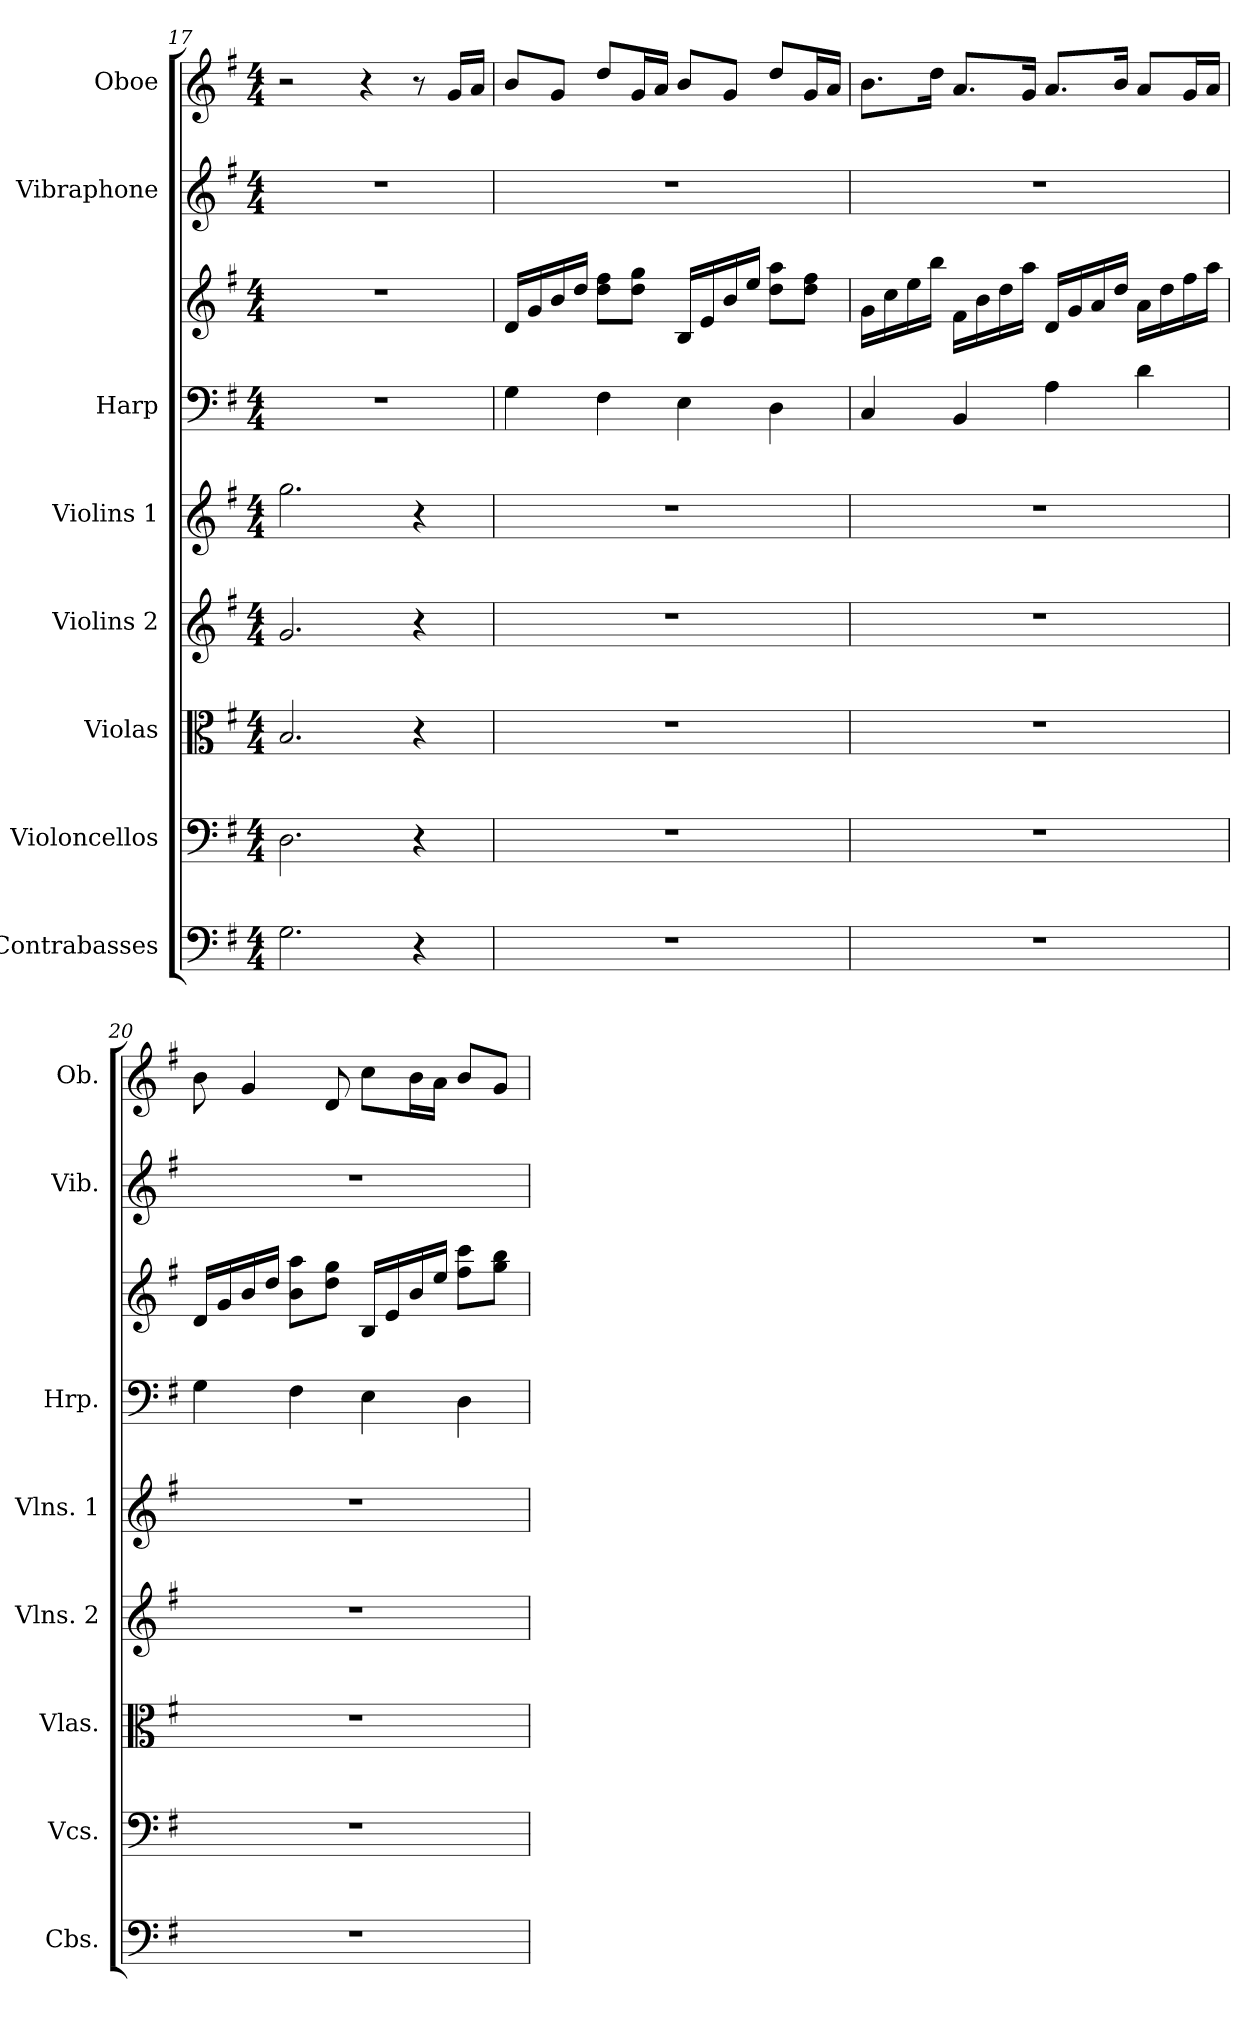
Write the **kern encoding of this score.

**kern	**kern	**kern	**kern	**kern	**kern	**kern	**kern	**kern
*part8	*part7	*part6	*part5	*part4	*part3	*part3	*part2	*part1
*staff9	*staff8	*staff7	*staff6	*staff5	*staff4	*staff3	*staff2	*staff1
*I"Contrabasses	*I"Violoncellos	*I"Violas	*I"Violins 2	*I"Violins 1	*I"Harp	*	*I"Vibraphone	*I"Oboe
*I'Cbs.	*I'Vcs.	*I'Vlas.	*I'Vlns. 2	*I'Vlns. 1	*I'Hrp.	*	*I'Vib.	*I'Ob.
*clefF4	*clefF4	*clefC3	*clefG2	*clefG2	*clefF4	*clefG2	*clefG2	*clefG2
*ITrd7c12	*	*	*	*	*	*	*	*
*k[f#]	*k[f#]	*k[f#]	*k[f#]	*k[f#]	*k[f#]	*k[f#]	*k[f#]	*k[f#]
*M4/4	*M4/4	*M4/4	*M4/4	*M4/4	*M4/4	*M4/4	*M4/4	*M4/4
=17	=17	=17	=17	=17	=17	=17	=17	=17
2.GG\	2.D\	2.B/	2.g/	2.gg\	1r	1r	1r	2r
.	.	.	.	.	.	.	.	4r
4r	4r	4r	4r	4r	.	.	.	8r
.	.	.	.	.	.	.	.	16g/LL
.	.	.	.	.	.	.	.	16a/JJ
=18	=18	=18	=18	=18	=18	=18	=18	=18
1r	1r	1r	1r	1r	4G\	16d/LL	1r	8b/L
.	.	.	.	.	.	16g/	.	.
.	.	.	.	.	.	16b/	.	8g/J
.	.	.	.	.	.	16dd/JJ	.	.
.	.	.	.	.	4F#\	8dd\ 8ff#\L	.	8dd/L
.	.	.	.	.	.	8dd\ 8gg\J	.	16g/L
.	.	.	.	.	.	.	.	16a/JJ
.	.	.	.	.	4E\	16B/LL	.	8b/L
.	.	.	.	.	.	16e/	.	.
.	.	.	.	.	.	16b/	.	8g/J
.	.	.	.	.	.	16ee/JJ	.	.
.	.	.	.	.	4D\	8dd\ 8aa\L	.	8dd/L
.	.	.	.	.	.	8dd\ 8ff#\J	.	16g/L
.	.	.	.	.	.	.	.	16a/JJ
!!LO:PB:g=z
=19	=19	=19	=19	=19	=19	=19	=19	=19
1r	1r	1r	1r	1r	4C/	16g\LL	1r	8.b\L
.	.	.	.	.	.	16cc\	.	.
.	.	.	.	.	.	16ee\	.	.
.	.	.	.	.	.	16bb\JJ	.	16dd\Jk
.	.	.	.	.	4BB/	16f#\LL	.	8.a/L
.	.	.	.	.	.	16b\	.	.
.	.	.	.	.	.	16dd\	.	.
.	.	.	.	.	.	16aa\JJ	.	16g/Jk
.	.	.	.	.	4A\	16d/LL	.	8.a/L
.	.	.	.	.	.	16g/	.	.
.	.	.	.	.	.	16a/	.	.
.	.	.	.	.	.	16dd/JJ	.	16b/Jk
.	.	.	.	.	4d\	16a\LL	.	8a/L
.	.	.	.	.	.	16dd\	.	.
.	.	.	.	.	.	16ff#\	.	16g/L
.	.	.	.	.	.	16aa\JJ	.	16a/JJ
=20	=20	=20	=20	=20	=20	=20	=20	=20
1r	1r	1r	1r	1r	4G\	16d/LL	1r	8b\
.	.	.	.	.	.	16g/	.	.
.	.	.	.	.	.	16b/	.	4g/
.	.	.	.	.	.	16dd/JJ	.	.
.	.	.	.	.	4F#\	8b\ 8aa\L	.	.
.	.	.	.	.	.	8dd\ 8gg\J	.	8d/
.	.	.	.	.	4E\	16B/LL	.	8cc\L
.	.	.	.	.	.	16e/	.	.
.	.	.	.	.	.	16b/	.	16b\L
.	.	.	.	.	.	16ee/JJ	.	16a\JJ
.	.	.	.	.	4D\	8ff#\ 8ccc\L	.	8b/L
.	.	.	.	.	.	8gg\ 8bb\J	.	8g/J
=	=	=	=	=	=	=	=	=
*-	*-	*-	*-	*-	*-	*-	*-	*-
